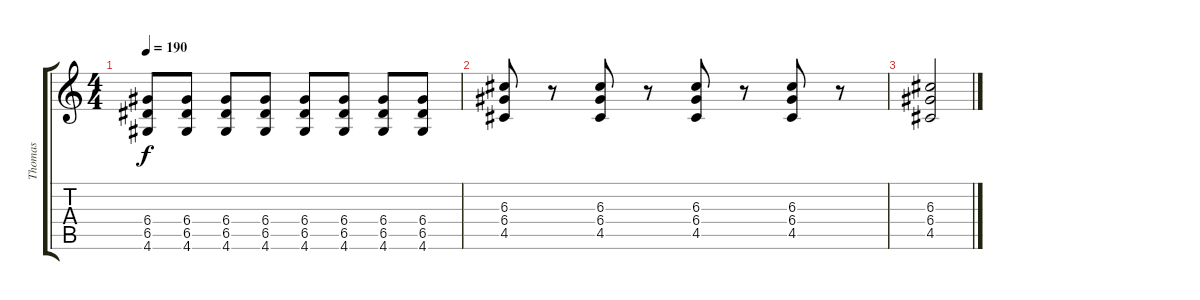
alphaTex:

\track ("Thomas" "Thomas") {instrument overdrivenguitar}
\staff {score tabs}
\tuning (E4 B3 G3 D3 A2 E2) {hide}
\ts (4 4)
\tempo 190
\clef g2
\ks c
(6.4 6.5 4.6).8{dy f} (6.4 6.5 4.6).8 (6.4 6.5 4.6).8 (6.4 6.5 4.6).8 (6.4 6.5 4.6).8 (6.4 6.5 4.6).8 (6.4 6.5 4.6).8 (6.4 6.5 4.6).8 |
(6.3 6.4 4.5).8 r.8 (6.3 6.4 4.5).8 r.8 (6.3 6.4 4.5).8 r.8 (6.3 6.4 4.5).8 r.8 |
(6.3 6.4 4.5).2
